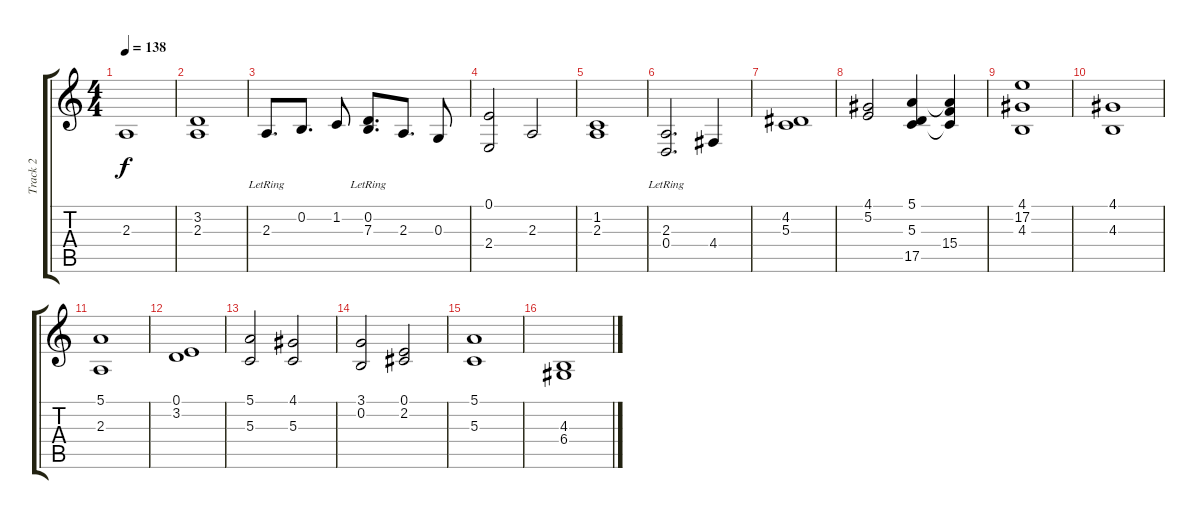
\track ("Track 2" "Track 2") {instrument stringensemble1}
\staff {score tabs}
\tuning (E4 B3 G3 D3 A2 E2) {hide}
\ts (4 4)
\tempo 138
\clef g2
\ks c
2.3.1{dy f} |
(3.2 2.3).1 |
2.3{lr}.8{d} 0.2.8{d} 1.2.8 (0.2 7.3{lr}).8{d} 2.3.8{d} 0.3.8 |
(0.1 2.4).2 2.3.2 |
(1.2 2.3).1 |
(2.3 0.4{lr}).2{d} 4.4.4 |
(4.2 5.3).1 |
(4.1 5.2).2 (5.1 5.3 17.5).4 (5.1{t} 5.3{t} 15.4).4 |
(4.1 17.2 4.3).1 |
(4.1 4.3).1 |
(5.1 2.3).1 |
(0.1 3.2).1 |
(5.1 5.3).2 (4.1 5.3).2 |
(3.1 0.2).2 (0.1 2.2).2 |
(5.1 5.3).1 |
(4.3 6.4).1
